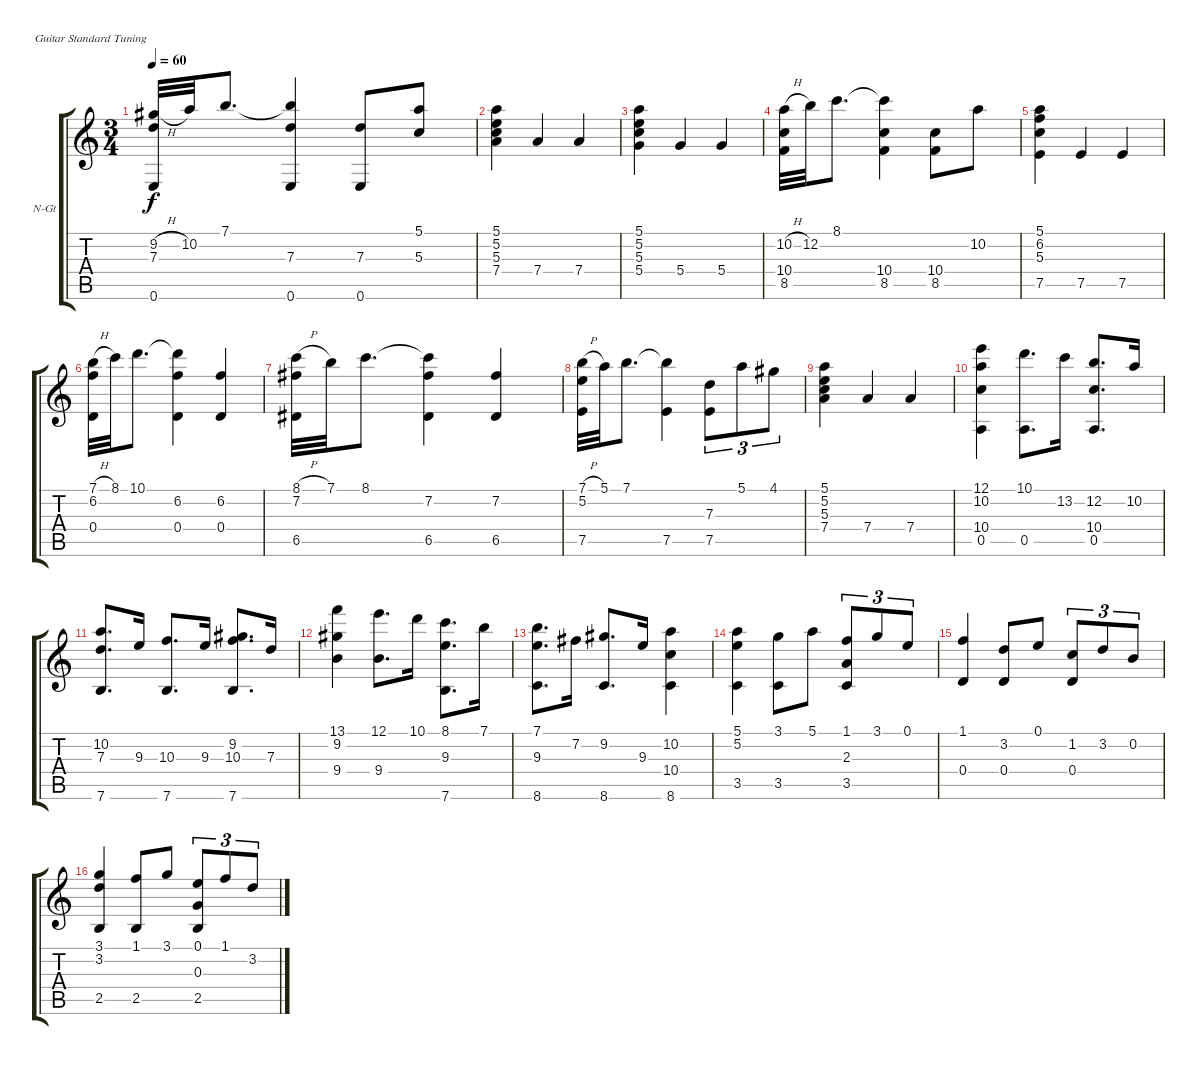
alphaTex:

\bracketExtendMode groupsimilarinstruments
\firstSystemTrackNameOrientation horizontal
\otherSystemsTrackNameOrientation horizontal
\track ("guitare" "N-Gt") {instrument acousticguitarnylon}
\staff {score tabs}
\tuning (E4 B3 G3 D3 A2 E2)
\ts (3 4)
\tempo 60
\clef g2
\ks c
(9.2{h} 7.3 0.6).32{dy f} 10.2.32 7.1.8{d} (7.1{t} 7.3 0.6).4 (7.3 0.6).8 (5.1 5.3).8 |
(5.1 5.2 5.3 7.4).4 7.4.4 7.4.4 |
(5.1 5.2 5.3 5.4).4 5.4.4 5.4.4 |
(10.2{h} 10.4 8.5).32 12.2.32 8.1.8{d} (8.1{t} 10.4 8.5).4 (10.4 8.5).8 10.2.8 |
(5.1 6.2 5.3 7.5).4 7.5.4 7.5.4 |
(7.1{h} 6.2 0.4).32 8.1.32 10.1.8{d} (10.1{t} 6.2 0.4).4 (6.2 0.4).4 |
(8.1{h} 7.2 6.5).32 7.1.32 8.1.8{d} (8.1{t} 7.2 6.5).4 (7.2 6.5).4 |
(7.1{h} 5.2 7.5).32 5.1.32 7.1.8{d} (7.1{t} 7.5).4 (7.3 7.5).8{tu (3 2)} 5.1.8{tu (3 2)} 4.1.8{tu (3 2)} |
(5.1 5.2 5.3 7.4).4 7.4.4 7.4.4 |
(12.1 10.2 10.4 0.5).4 (10.1 0.5).8{d} 13.2.16 (12.2 10.4 0.5).8{d} 10.2.16 |
(10.2 7.3 7.6).8{d} 9.3.16 (10.3 7.6).8{d} 9.3.16 (9.2 10.3 7.6).8{d} 7.3.16 |
(13.1 9.2 9.4).4 (12.1 9.4).8{d} 10.1.16 (8.1 9.3 7.6).8{d} 7.1.16 |
(7.1 9.3 8.6).8{d} 7.2.16 (9.2 8.6).8{d} 9.3.16 (10.2 10.4 8.6).4 |
(5.1 5.2 3.5).4 (3.1 3.5).8 5.1.8 (1.1 2.3 3.5).8{tu (3 2)} 3.1.8{tu (3 2)} 0.1.8{tu (3 2)} |
(1.1 0.4).4 (3.2 0.4).8 0.1.8 (1.2 0.4).8{tu (3 2)} 3.2.8{tu (3 2)} 0.2.8{tu (3 2)} |
(3.1 3.2 2.5).4 (1.1 2.5).8 3.1.8 (0.1 0.3 2.5).8{tu (3 2)} 1.1.8{tu (3 2)} 3.2.8{tu (3 2)}
